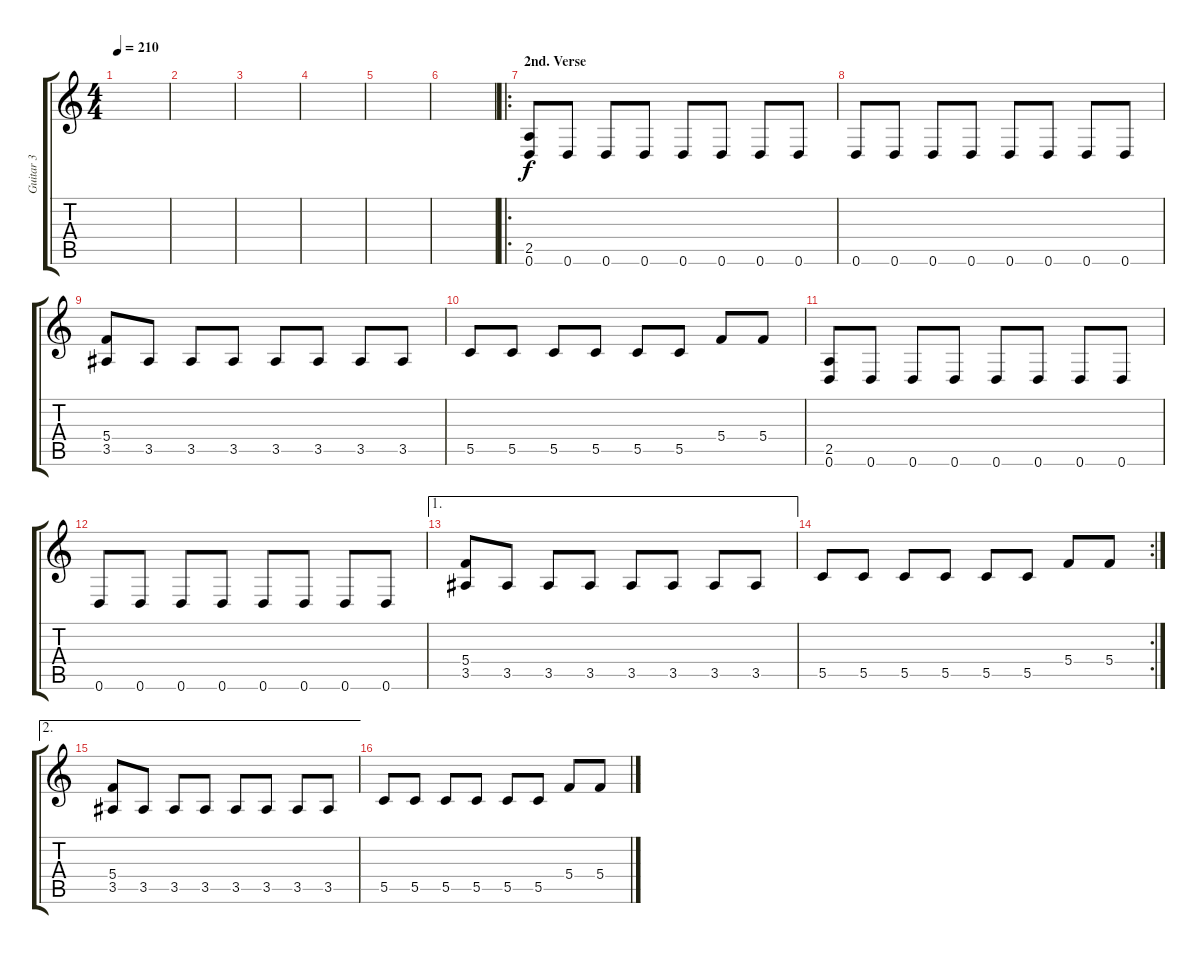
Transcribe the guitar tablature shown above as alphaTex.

\track ("Guitar 3" "Guitar 3") {instrument distortionguitar}
\staff {score tabs}
\tuning (D4 A3 F3 C3 G2 D2) {hide}
\ts (4 4)
\tempo 210
\clef g2
\ks c
|
|
|
|
|
|
\ro
\section ("" "2nd. Verse")
(2.5 0.6).8 0.6.8 0.6.8 0.6.8 0.6.8 0.6.8 0.6.8 0.6.8 |
0.6.8 0.6.8 0.6.8 0.6.8 0.6.8 0.6.8 0.6.8 0.6.8 |
(5.4 3.5).8 3.5.8 3.5.8 3.5.8 3.5.8 3.5.8 3.5.8 3.5.8 |
5.5.8 5.5.8 5.5.8 5.5.8 5.5.8 5.5.8 5.4.8 5.4.8 |
(2.5 0.6).8 0.6.8 0.6.8 0.6.8 0.6.8 0.6.8 0.6.8 0.6.8 |
0.6.8 0.6.8 0.6.8 0.6.8 0.6.8 0.6.8 0.6.8 0.6.8 |
\ae 1
(5.4 3.5).8 3.5.8 3.5.8 3.5.8 3.5.8 3.5.8 3.5.8 3.5.8 |
\rc 2
5.5.8 5.5.8 5.5.8 5.5.8 5.5.8 5.5.8 5.4.8 5.4.8 |
\ae 2
(5.4 3.5).8 3.5.8 3.5.8 3.5.8 3.5.8 3.5.8 3.5.8 3.5.8 |
5.5.8 5.5.8 5.5.8 5.5.8 5.5.8 5.5.8 5.4.8 5.4.8
